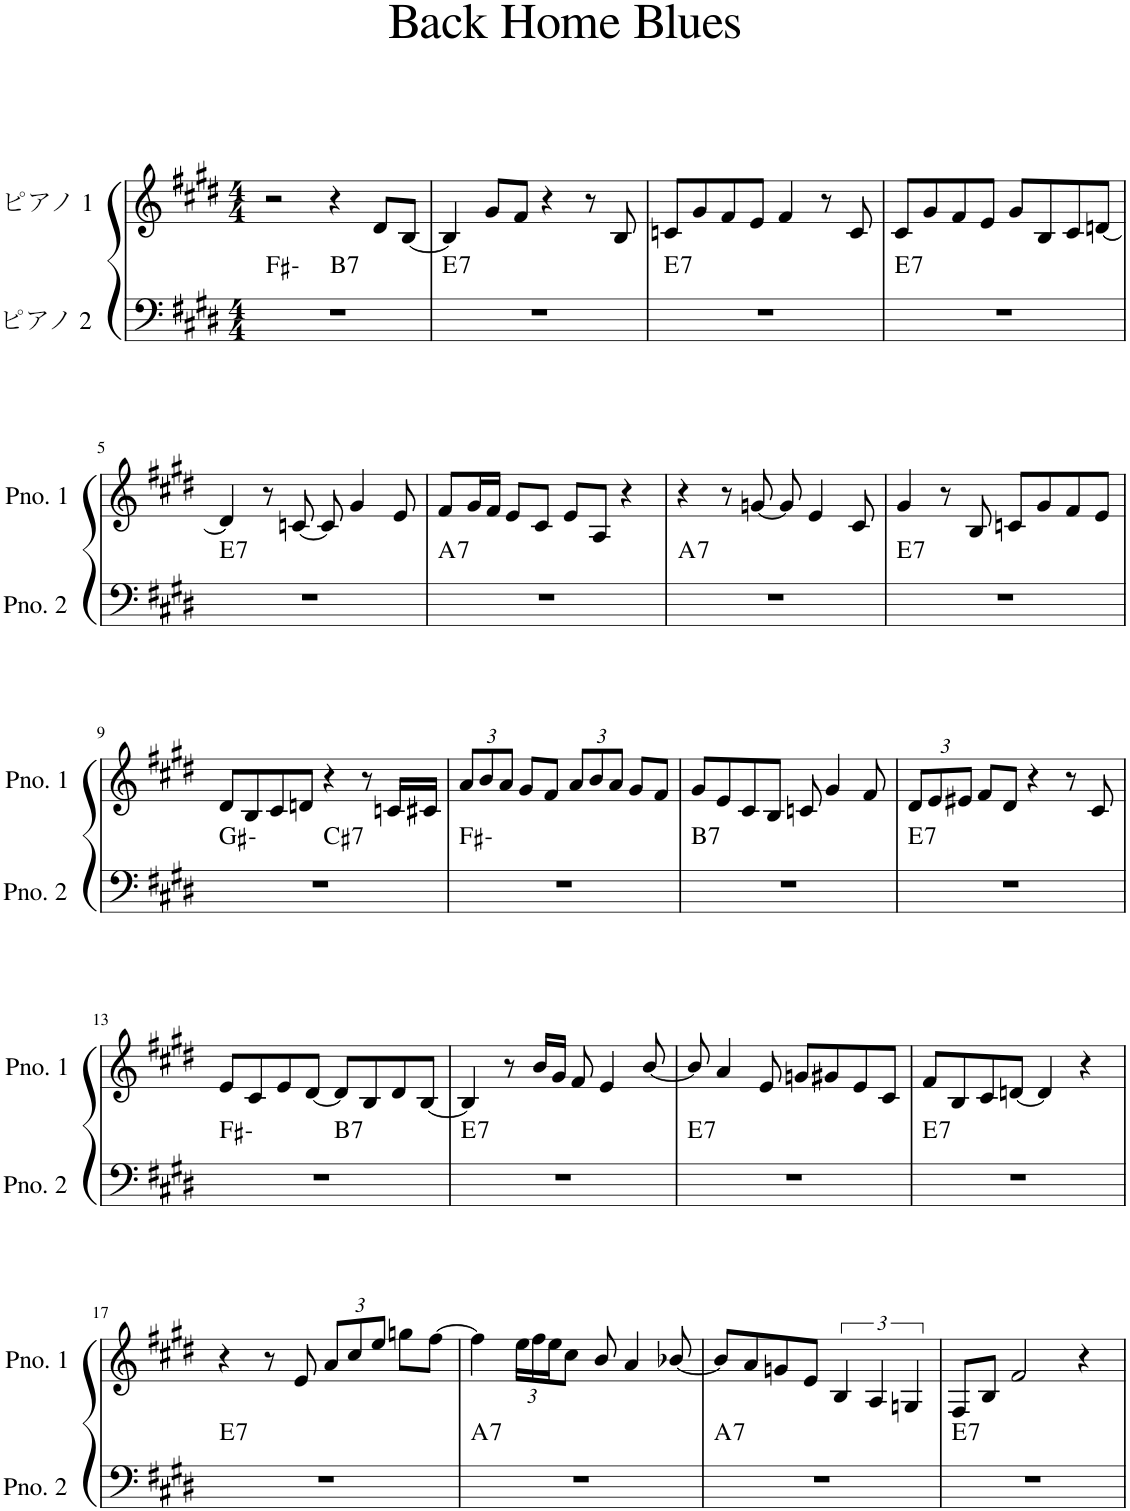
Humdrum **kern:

**kern	**harte	**kern
*part2	*part2	*part1
*staff2	*	*staff1
*I"ピアノ 2	*	*I"ピアノ 1
*clefF4	*	*clefG2
*k[f#c#g#d#]	*	*k[f#c#g#d#]
*M4/4	*	*M4/4
=1	=1	=1
*^	*	*
1r	2ryy	F#:min	2r
!	!	!LO:H:kt=7	!
.	2ryy	B:7	4r
.	.	.	8d#/L
.	.	.	[8B/J
=2	=2	=2	=2
!	!	!LO:H:kt=7	!
*v	*v	*	*
1r	E:7	4B/]
.	.	8g#/L
.	.	8f#/J
.	.	4r
.	.	8r
.	.	8B/
=3	=3	=3
!	!LO:H:kt=7	!
1r	E:7	8cn/L
.	.	8g#/
.	.	8f#/
.	.	8e/J
.	.	4f#/
.	.	8r
.	.	8c/
=4	=4	=4
!	!LO:H:kt=7	!
1r	E:7	8c#/L
.	.	8g#/
.	.	8f#/
.	.	8e/J
.	.	8g#/L
.	.	8B/
.	.	8c#/
.	.	[8dn/J
!!LO:LB:g=z
=5	=5	=5
!	!LO:H:kt=7	!
1r	E:7	4d/]
.	.	8r
.	.	[8cn/
.	.	8c/]
.	.	4g#/
.	.	8e/
=6	=6	=6
!	!LO:H:kt=7	!
1r	A:7	8f#/L
.	.	16g#/L
.	.	16f#/JJ
.	.	8e/L
.	.	8c#/J
.	.	8e/L
.	.	8A/J
.	.	4r
=7	=7	=7
!	!LO:H:kt=7	!
1r	A:7	4r
.	.	8r
.	.	[8gn/
.	.	8g/]
.	.	4e/
.	.	8c#/
=8	=8	=8
!	!LO:H:kt=7	!
1r	E:7	4g#/
.	.	8r
.	.	8B/
.	.	8cn/L
.	.	8g#/
.	.	8f#/
.	.	8e/J
!!LO:LB:g=z
=9	=9	=9
*^	*	*
1r	2ryy	G#:min	8d#/L
.	.	.	8B/
.	.	.	8c#/
.	.	.	8dn/J
!	!	!LO:H:kt=7	!
.	2ryy	C#:7	4r
.	.	.	8r
.	.	.	16cn/LL
.	.	.	16c#X/JJ
*v	*v	*	*
=10	=10	=10
*	*	*Xbrackettup
1r	F#:min	12a/L
.	.	12b/
.	.	12a/J
.	.	8g#/L
.	.	8f#/J
.	.	12a/L
.	.	12b/
.	.	12a/J
.	.	8g#/L
.	.	8f#/J
=11	=11	=11
!	!LO:H:kt=7	!
1r	B:7	8g#/L
.	.	8e/
.	.	8c#/
.	.	8B/J
.	.	8cn/
.	.	4g#/
.	.	8f#/
=12	=12	=12
!	!LO:H:kt=7	!
1r	E:7	12d#/L
.	.	12e/
.	.	12e#X/J
.	.	8f#/L
.	.	8d#/J
.	.	4r
.	.	8r
.	.	8c#/
!!LO:LB:g=z
=13	=13	=13
*^	*	*
1r	2ryy	F#:min	8e/L
.	.	.	8c#/
.	.	.	8e/
.	.	.	[8d#/J
!	!	!LO:H:kt=7	!
.	2ryy	B:7	8d#/L]
.	.	.	8B/
.	.	.	8d#/
.	.	.	[8B/J
=14	=14	=14	=14
!	!	!LO:H:kt=7	!
*v	*v	*	*
1r	E:7	4B/]
.	.	8r
.	.	16b/LL
.	.	16g#/JJ
.	.	8f#/
.	.	4e/
.	.	[8b/
=15	=15	=15
!	!LO:H:kt=7	!
1r	E:7	8b/]
.	.	4a/
.	.	8e/
.	.	8gn/L
.	.	8g#X/
.	.	8e/
.	.	8c#/J
=16	=16	=16
!	!LO:H:kt=7	!
1r	E:7	8f#/L
.	.	8B/
.	.	8c#/
.	.	[8dn/J
.	.	4d/]
.	.	4r
!!LO:LB:g=z
=17	=17	=17
!	!LO:H:kt=7	!
1r	E:7	4r
.	.	8r
.	.	8e/
.	.	12a/L
.	.	12cc#/
.	.	12ee/J
.	.	8ggn\L
.	.	[8ff#\J
=18	=18	=18
!	!LO:H:kt=7	!
1r	A:7	4ff#\]
.	.	24ee\LL
.	.	24ff#\
.	.	24ee\J
.	.	8cc#\J
.	.	8b/
.	.	4a/
.	.	[8b-X/
=19	=19	=19
!	!LO:H:kt=7	!
1r	A:7	8b-/L]
.	.	8a/
.	.	8gn/
.	.	8e/J
*	*	*brackettup
.	.	6B/
.	.	6A/
.	.	6Gn/
=20	=20	=20
!	!LO:H:kt=7	!
1r	E:7	8F#/L
.	.	8B/J
.	.	2f#/
.	.	4r
=	=	=
*-	*-	*-
